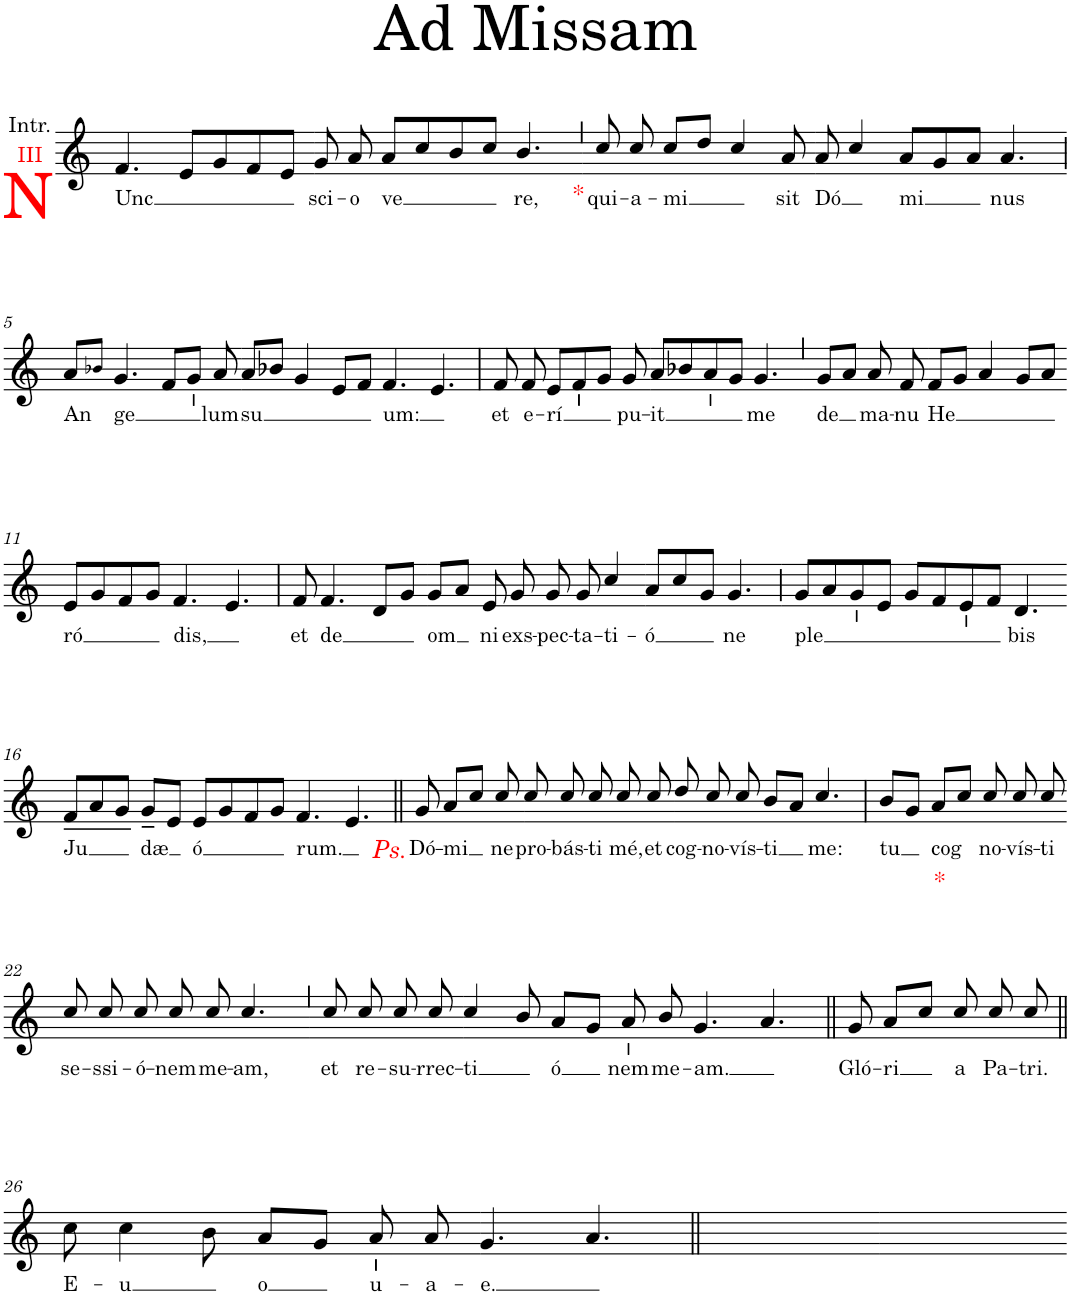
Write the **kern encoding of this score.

**kern	**text
*part1	*part1
*staff1	*staff1
*I"Soprano	*
*I'S.	*
*clefG2	*
*k[]	*
*M4/4	*
=1	=1
!LO:TX:b:color=#FF0000:t=N	!
!LO:TX:a:color=#FF0000:t=III	!
!LO:TX:a:t=Intr.	!
!	!LO:LY:b
4.f/	Unc
8e/L	.
8g/	.
8f/	.
8e/J	.
=2-	=2-
!	!LO:LY:b
8g/	sci-
!	!LO:LY:b
8a/	-o
!	!LO:LY:b
8a/L	ve
8cc/	.
8b/	.
8cc/J	.
!	!LO:LY:b
[4b/	re,
=3`	=3`
!LO:TX:b:color=#FF0000:t=*	!
!	!LO:LY:b
8cc/	qui-
8b/]	.
!	!LO:LY:b
8cc/	-a-
!	!LO:LY:b
8cc/L	-mi
8dd/J	.
4cc/	.
!	!LO:LY:b
8a/	sit
=4-	=4-
!	!LO:LY:b
8a/	Dó
4cc/	.
!	!LO:LY:b
8a/L	mi
8g/	.
8a/J	.
!	!LO:LY:b
[4a/	nus
!!LO:LB:g=z
=5	=5
!	!LO:LY:b
8a/L	An
8a/]	.
8b-X!/J	.
!	!LO:LY:b
4.g/	ge
8f/L	.
8g/J	.
!	!LO:LY:b
8a/	lum
=6-	=6-
!	!LO:LY:b
8a/L	su
8b-X/J	.
4g/	.
8e/L	.
8f/J	.
!	!LO:LY:b
[4f/	um:
8ryy	.
4.e/	.
=7	=7
!	!LO:LY:b
8f/	et
8f/]	.
!	!LO:LY:b
8f/	e-
!	!LO:LY:b
8e/L	-rí
8f/	.
8g/J	.
!	!LO:LY:b
8g/	pu-
=8-	=8-
!	!LO:LY:b
8a/L	-it
8b-X/	.
8a/	.
8g/J	.
!	!LO:LY:b
4.g/	me
=9`	=9`
!	!LO:LY:b
8g/L	de
8a/J	.
!	!LO:LY:b
8a/	ma-
!	!LO:LY:b
8f/	-nu
=10-	=10-
!	!LO:LY:b
8f/L	He
8g/J	.
4a/	.
8g/L	.
8a/J	.
!!LO:LB:g=z
=11-	=11-
!	!LO:LY:b
8e/L	ró
8g/	.
8f/	.
8g/J	.
!	!LO:LY:b
4.f/	dis,
[8e/	.
=12	=12
!	!LO:LY:b
8f/	et
4e/]	.
!	!LO:LY:b
4.f/	de
8d/L	.
8g/J	.
=13-	=13-
!	!LO:LY:b
8g/L	om
8a/J	.
!	!LO:LY:b
8e/	ni
!	!LO:LY:b
8g/	exs-
!	!LO:LY:b
8g/	-pec-
!	!LO:LY:b
8g/	-ta-
!	!LO:LY:b
4cc/	-ti-
=14-	=14-
!	!LO:LY:b
8a/L	-ó
8cc/	.
8g/J	.
!	!LO:LY:b
4.g/	ne
=15	=15
!	!LO:LY:b
8g/L	ple
8a/	.
8g/	.
8e/J	.
8g/L	.
8f/	.
8e/	.
8f/J	.
!	!LO:LY:b
4.d/	bis
!!LO:LB:g=z
=16-	=16-
!	!LO:LY:b
8f/L	Ju
8a/	.
8g/J	.
!	!LO:LY:b
8g~/L	dæ
8e/J	.
=17-	=17-
!	!LO:LY:b
8e/L	ó
8g/	.
8f/	.
8g/J	.
!	!LO:LY:b
4.f/	rum.
[8e/	.
=18||	=18||
!LO:TX:b:i:color=#FF0000:t=Ps.	!
!	!LO:LY:b
8g/	Dó-
4e/]	.
!	!LO:LY:b
8a/L	-mi
8cc/J	.
!	!LO:LY:b
8cc/	ne
=19-	=19-
!	!LO:LY:b
8cc/	pro-
!	!LO:LY:b
8cc/	-bás-
!	!LO:LY:b
8cc/	-ti
!	!LO:LY:b
8cc/	mé,
!	!LO:LY:b
8cc/	et
=20-	=20-
!LO:TX:b:color=#FF0000:t=*	!
!	!LO:LY:b
8dd/	cog-
!	!LO:LY:b
8cc/	-no-
!	!LO:LY:b
8cc/	-vís-
!	!LO:LY:b
8b/L	-ti
8a/J	.
!	!LO:LY:b
4.cc/	me:
=21	=21
!	!LO:LY:b
8b/L	tu
8g/J	.
!	!LO:LY:b
8a/L	cog
8cc/J	.
!	!LO:LY:b
8cc/	no-
!	!LO:LY:b
8cc/	-vís-
!	!LO:LY:b
8cc/	-ti
!!LO:LB:g=z
=22-	=22-
!	!LO:LY:b
8cc/	se-
!	!LO:LY:b
8cc/	-ssi-
!	!LO:LY:b
8cc/	-ó-
!	!LO:LY:b
8cc/	-nem
!	!LO:LY:b
8cc/	me-
!	!LO:LY:b
4.cc/	-am,
=23`	=23`
!	!LO:LY:b
8cc/	et
!	!LO:LY:b
8cc/	re-
!	!LO:LY:b
8cc/	-su-
!	!LO:LY:b
8cc/	rrec-
=24-	=24-
!	!LO:LY:b
4cc/	-ti
8b/	.
!	!LO:LY:b
8a/L	ó
8g/J	.
!	!LO:LY:b
8a/	nem
!	!LO:LY:b
8b/	me-
!	!LO:LY:b
[8g/	-am.
4ryy	.
4.a/	.
=25||	=25||
!	!LO:LY:b
8g/	Gló-
4g/]	.
!	!LO:LY:b
8a/L	-ri
8cc/J	.
!	!LO:LY:b
8cc/	a
!	!LO:LY:b
8cc/	Pa-
!	!LO:LY:b
8cc/	-tri.
!!LO:LB:g=z
=26||	=26||
!	!LO:LY:b
8cc\	E-
!	!LO:LY:b
4cc\	-u
8b\	.
!	!LO:LY:b
8a/L	o
8g/J	.
!	!LO:LY:b
8a/	u-
!	!LO:LY:b
8a/	-a-
=27-	=27-
!	!LO:LY:b
4.g/	-e.
4.a/	.
=28||	=28||
1ryy	.
=29-	=29-
1ryy	.
=-	=-
*-	*-
